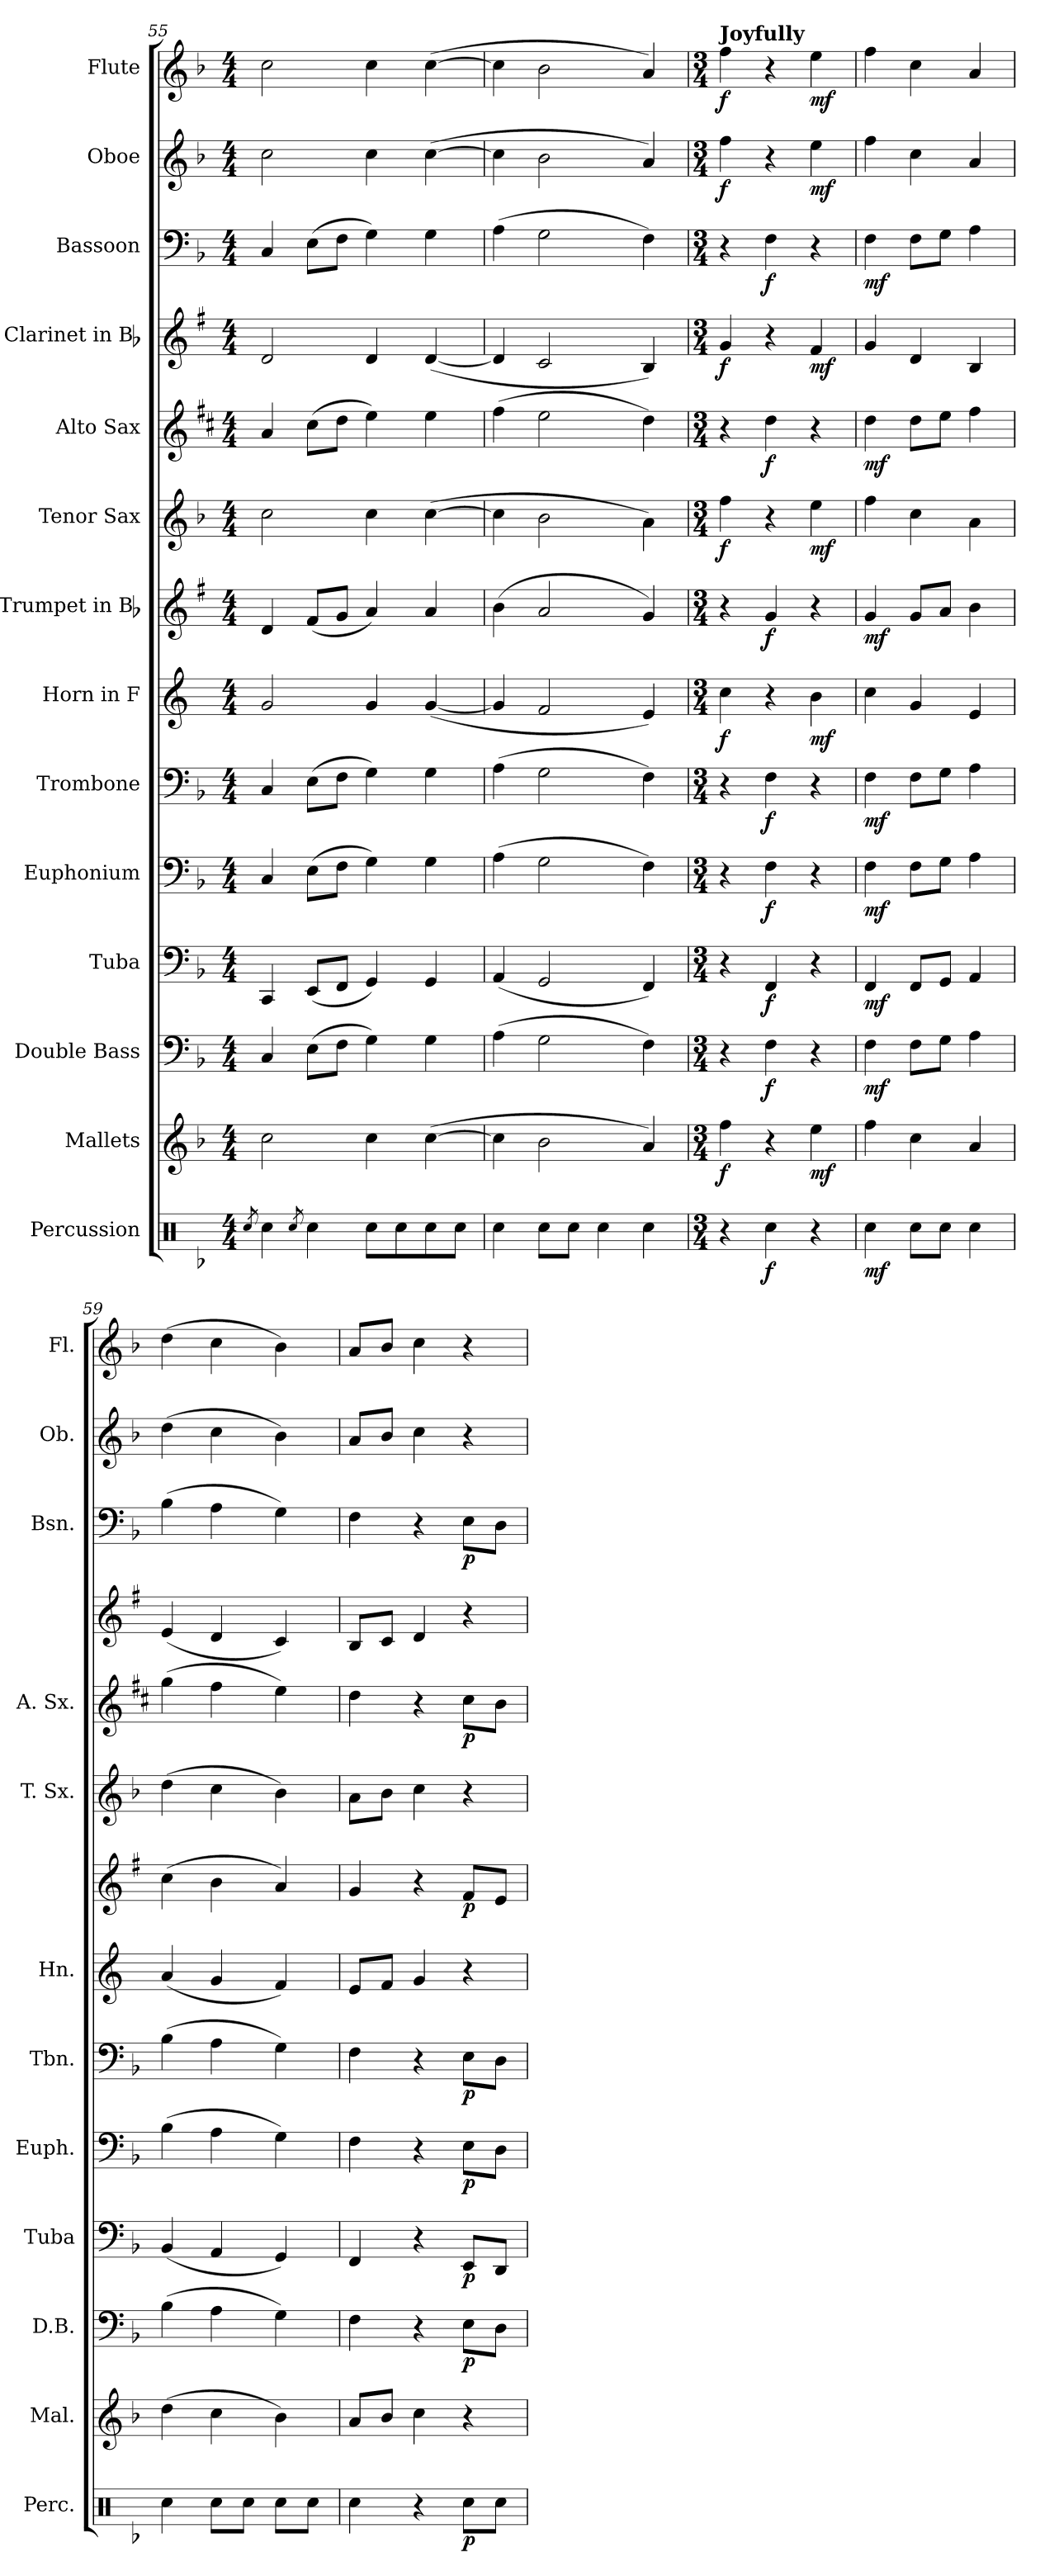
**kern	**dynam	**kern	**dynam	**kern	**dynam	**kern	**dynam	**kern	**dynam	**kern	**dynam	**kern	**dynam	**kern	**dynam	**kern	**dynam	**kern	**dynam	**kern	**dynam	**kern	**dynam	**kern	**dynam	**kern	**dynam
*part14	*part14	*part13	*part13	*part12	*part12	*part11	*part11	*part10	*part10	*part9	*part9	*part8	*part8	*part7	*part7	*part6	*part6	*part5	*part5	*part4	*part4	*part3	*part3	*part2	*part2	*part1	*part1
*staff14	*staff14	*staff13	*staff13	*staff12	*staff12	*staff11	*staff11	*staff10	*staff10	*staff9	*staff9	*staff8	*staff8	*staff7	*staff7	*staff6	*staff6	*staff5	*staff5	*staff4	*staff4	*staff3	*staff3	*staff2	*staff2	*staff1	*staff1
*I"Percussion	*	*I"Mallets	*	*I"Double Bass	*	*I"Tuba	*	*I"Euphonium	*	*I"Trombone	*	*I"Horn in F	*	*I"Trumpet in Bb	*	*I"Tenor Sax	*	*I"Alto Sax	*	*I"Clarinet in Bb	*	*I"Bassoon	*	*I"Oboe	*	*I"Flute	*
*I'Perc.	*	*I'Mal.	*	*I'D.B.	*	*I'Tuba	*	*I'Euph.	*	*I'Tbn.	*	*I'Hn.	*	*	*	*I'T. Sx.	*	*I'A. Sx.	*	*	*	*I'Bsn.	*	*I'Ob.	*	*I'Fl.	*
*clefX	*	*clefG2	*	*clefF4	*	*clefF4	*	*clefF4	*	*clefF4	*	*clefG2	*	*clefG2	*	*clefG2	*	*clefG2	*	*clefG2	*	*clefF4	*	*clefG2	*	*clefG2	*
*	*	*	*	*ITrd7c12	*	*	*	*	*	*	*	*ITrd4c7	*	*ITrd1c2	*	*ITrd8c14	*	*ITrd5c9	*	*ITrd1c2	*	*	*	*	*	*	*
*k[b-]	*	*k[b-]	*	*k[b-]	*	*k[b-]	*	*k[b-]	*	*k[b-]	*	*k[b-]	*	*k[b-]	*	*k[b-]	*	*k[b-]	*	*k[b-]	*	*k[b-]	*	*k[b-]	*	*k[b-]	*
*F:	*	*F:	*	*F:	*	*F:	*	*F:	*	*F:	*	*F:	*	*F:	*	*F:	*	*F:	*	*F:	*	*F:	*	*F:	*	*F:	*
*M4/4	*	*M4/4	*	*M4/4	*	*M4/4	*	*M4/4	*	*M4/4	*	*M4/4	*	*M4/4	*	*M4/4	*	*M4/4	*	*M4/4	*	*M4/4	*	*M4/4	*	*M4/4	*
=55	=55	=55	=55	=55	=55	=55	=55	=55	=55	=55	=55	=55	=55	=55	=55	=55	=55	=55	=55	=55	=55	=55	=55	=55	=55	=55	=55
8qRcc/	.	.	.	.	.	.	.	.	.	.	.	.	.	.	.	.	.	.	.	.	.	.	.	.	.	.	.
4Rcc\	.	2cc\	.	4CC/	.	4CC/	.	4C/	.	4C/	.	2c/	.	4c/	.	2c\	.	4c/	.	2c/	.	4C/	.	2cc\	.	2cc\	.
8qRcc/	.	.	.	.	.	.	.	.	.	.	.	.	.	.	.	.	.	.	.	.	.	.	.	.	.	.	.
4Rcc\	.	.	.	(>8EE\L	.	(<8EE/L	.	(>8E\L	.	(>8E\L	.	.	.	(<8e/L	.	.	.	(>8e\L	.	.	.	(>8E\L	.	.	.	.	.
.	.	.	.	8FF\J	.	8FF/J	.	8F\J	.	8F\J	.	.	.	8f/J	.	.	.	8f\J	.	.	.	8F\J	.	.	.	.	.
8Rcc\L	.	4cc\	.	4GG\)	.	4GG/)	.	4G\)	.	4G\)	.	4c/	.	4g/)	.	4c\	.	4g\)	.	4c/	.	4G\)	.	4cc\	.	4cc\	.
8Rcc\	.	.	.	.	.	.	.	.	.	.	.	.	.	.	.	.	.	.	.	.	.	.	.	.	.	.	.
8Rcc\	.	(>[4cc\	.	4GG\	.	4GG/	.	4G\	.	4G\	.	(<[4c/	.	4g/	.	(>[4c\	.	4g\	.	(<[4c/	.	4G\	.	(>[4cc\	.	(>[4cc\	.
8Rcc\J	.	.	.	.	.	.	.	.	.	.	.	.	.	.	.	.	.	.	.	.	.	.	.	.	.	.	.
=56	=56	=56	=56	=56	=56	=56	=56	=56	=56	=56	=56	=56	=56	=56	=56	=56	=56	=56	=56	=56	=56	=56	=56	=56	=56	=56	=56
4Rcc\	.	4cc\]	.	(>4AA\	.	(<4AA/	.	(>4A\	.	(>4A\	.	4c/]	.	(>4a\	.	4c\]	.	(>4a\	.	4c/]	.	(>4A\	.	4cc\]	.	4cc\]	.
8Rcc\L	.	2b-\	.	2GG\	.	2GG/	.	2G\	.	2G\	.	2B-/	.	2g/	.	2B-\	.	2g\	.	2B-/	.	2G\	.	2b-\	.	2b-\	.
8Rcc\J	.	.	.	.	.	.	.	.	.	.	.	.	.	.	.	.	.	.	.	.	.	.	.	.	.	.	.
4Rcc\	.	.	.	.	.	.	.	.	.	.	.	.	.	.	.	.	.	.	.	.	.	.	.	.	.	.	.
4Rcc\	.	4a/)	.	4FF\)	.	4FF/)	.	4F\)	.	4F\)	.	4A/)	.	4f/)	.	4A\)	.	4f\)	.	4A/)	.	4F\)	.	4a/)	.	4a/)	.
!!LO:PB:g=z
=57	=57	=57	=57	=57	=57	=57	=57	=57	=57	=57	=57	=57	=57	=57	=57	=57	=57	=57	=57	=57	=57	=57	=57	=57	=57	=57	=57
*M3/4	*	*M3/4	*	*M3/4	*	*M3/4	*	*M3/4	*	*M3/4	*	*M3/4	*	*M3/4	*	*M3/4	*	*M3/4	*	*M3/4	*	*M3/4	*	*M3/4	*	*M3/4	*
*	*	*	*	*	*	*	*	*	*	*	*	*	*	*	*	*	*	*	*	*	*	*	*	*	*	*MM120	*
!	!	!	!	!	!	!	!	!	!	!	!	!	!	!	!	!	!	!	!	!	!	!	!	!	!	!LO:TX:a:B:t=Joyfully	!
!	!	!	!LO:DY:b	!	!	!	!	!	!	!	!	!	!LO:DY:b	!	!	!	!LO:DY:b	!	!	!	!LO:DY:b	!	!	!	!LO:DY:b	!	!LO:DY:b
4r	.	4ff\	f	4r	.	4r	.	4r	.	4r	.	4f\	f	4r	.	4f\	f	4r	.	4f/	f	4r	.	4ff\	f	4ff\	f
!	!LO:DY:b	!	!	!	!LO:DY:b	!	!LO:DY:b	!	!LO:DY:b	!	!LO:DY:b	!	!	!	!LO:DY:b	!	!	!	!LO:DY:b	!	!	!	!LO:DY:b	!	!	!	!
4Rcc\	f	4r	.	4FF\	f	4FF/	f	4F\	f	4F\	f	4r	.	4f/	f	4r	.	4f\	f	4r	.	4F\	f	4r	.	4r	.
!	!	!	!LO:DY:b	!	!	!	!	!	!	!	!	!	!LO:DY:b	!	!	!	!LO:DY:b	!	!	!	!LO:DY:b	!	!	!	!LO:DY:b	!	!LO:DY:b
4r	.	4ee\	mf	4r	.	4r	.	4r	.	4r	.	4e\	mf	4r	.	4e\	mf	4r	.	4e/	mf	4r	.	4ee\	mf	4ee\	mf
=58	=58	=58	=58	=58	=58	=58	=58	=58	=58	=58	=58	=58	=58	=58	=58	=58	=58	=58	=58	=58	=58	=58	=58	=58	=58	=58	=58
!	!LO:DY:b	!	!	!	!LO:DY:b	!	!LO:DY:b	!	!LO:DY:b	!	!LO:DY:b	!	!	!	!LO:DY:b	!	!	!	!LO:DY:b	!	!	!	!LO:DY:b	!	!	!	!
4Rcc\	mf	4ff\	.	4FF\	mf	4FF/	mf	4F\	mf	4F\	mf	4f\	.	4f/	mf	4f\	.	4f\	mf	4f/	.	4F\	mf	4ff\	.	4ff\	.
8Rcc\L	.	4cc\	.	8FF\L	.	8FF/L	.	8F\L	.	8F\L	.	4c/	.	8f/L	.	4c\	.	8f\L	.	4c/	.	8F\L	.	4cc\	.	4cc\	.
8Rcc\J	.	.	.	8GG\J	.	8GG/J	.	8G\J	.	8G\J	.	.	.	8g/J	.	.	.	8g\J	.	.	.	8G\J	.	.	.	.	.
4Rcc\	.	4a/	.	4AA\	.	4AA/	.	4A\	.	4A\	.	4A/	.	4a\	.	4A\	.	4a\	.	4A/	.	4A\	.	4a/	.	4a/	.
=59	=59	=59	=59	=59	=59	=59	=59	=59	=59	=59	=59	=59	=59	=59	=59	=59	=59	=59	=59	=59	=59	=59	=59	=59	=59	=59	=59
4Rcc\	.	(>4dd\	.	(>4BB-\	.	(<4BB-/	.	(>4B-\	.	(>4B-\	.	(<4d/	.	(>4b-\	.	(>4d\	.	(>4b-\	.	(<4d/	.	(>4B-\	.	(>4dd\	.	(>4dd\	.
8Rcc\L	.	4cc\	.	4AA\	.	4AA/	.	4A\	.	4A\	.	4c/	.	4a\	.	4c\	.	4a\	.	4c/	.	4A\	.	4cc\	.	4cc\	.
8Rcc\J	.	.	.	.	.	.	.	.	.	.	.	.	.	.	.	.	.	.	.	.	.	.	.	.	.	.	.
8Rcc\L	.	4b-\)	.	4GG\)	.	4GG/)	.	4G\)	.	4G\)	.	4B-/)	.	4g/)	.	4B-\)	.	4g\)	.	4B-/)	.	4G\)	.	4b-\)	.	4b-\)	.
8Rcc\J	.	.	.	.	.	.	.	.	.	.	.	.	.	.	.	.	.	.	.	.	.	.	.	.	.	.	.
=60	=60	=60	=60	=60	=60	=60	=60	=60	=60	=60	=60	=60	=60	=60	=60	=60	=60	=60	=60	=60	=60	=60	=60	=60	=60	=60	=60
4Rcc\	.	8a/L	.	4FF\	.	4FF/	.	4F\	.	4F\	.	8A/L	.	4f/	.	8A\L	.	4f\	.	8A/L	.	4F\	.	8a/L	.	8a/L	.
.	.	8b-/J	.	.	.	.	.	.	.	.	.	8B-/J	.	.	.	8B-\J	.	.	.	8B-/J	.	.	.	8b-/J	.	8b-/J	.
4r	.	4cc\	.	4r	.	4r	.	4r	.	4r	.	4c/	.	4r	.	4c\	.	4r	.	4c/	.	4r	.	4cc\	.	4cc\	.
!	!LO:DY:b	!	!	!	!LO:DY:b	!	!LO:DY:b	!	!LO:DY:b	!	!LO:DY:b	!	!	!	!LO:DY:b	!	!	!	!LO:DY:b	!	!	!	!LO:DY:b	!	!	!	!
8Rcc\L	p	4r	.	8EE\L	p	8EE/L	p	8E\L	p	8E\L	p	4r	.	8e/L	p	4r	.	8e\L	p	4r	.	8E\L	p	4r	.	4r	.
8Rcc\J	.	.	.	8DD\J	.	8DD/J	.	8D\J	.	8D\J	.	.	.	8d/J	.	.	.	8d\J	.	.	.	8D\J	.	.	.	.	.
=	=	=	=	=	=	=	=	=	=	=	=	=	=	=	=	=	=	=	=	=	=	=	=	=	=	=	=
*-	*-	*-	*-	*-	*-	*-	*-	*-	*-	*-	*-	*-	*-	*-	*-	*-	*-	*-	*-	*-	*-	*-	*-	*-	*-	*-	*-
